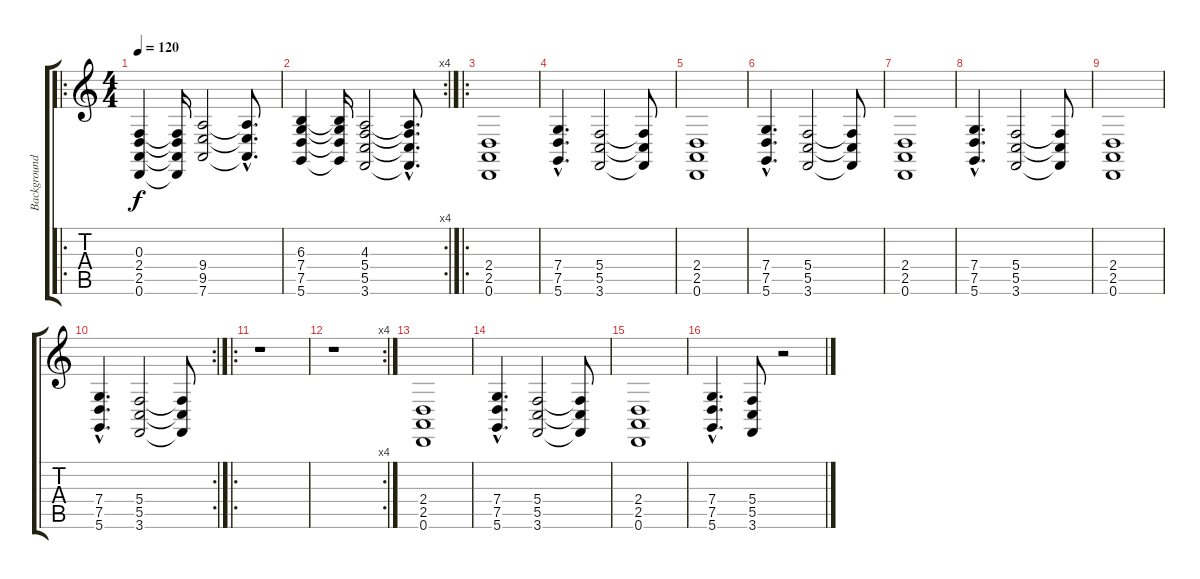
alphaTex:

\track ("Background" "Background") {instrument synthstrings2}
\staff {score tabs}
\tuning (D4 A3 F3 C3 G2 D2) {hide}
\ro
\ts (4 4)
\tempo 120
\clef g2
\ks c
(0.3 2.4 2.5 0.6).4{dy f instrument synthstrings2} (0.3{t} 2.4{t} 2.5{t} 0.6{t}).16 (9.4 9.5 7.6).2 (9.4{hac t} 9.5{hac t} 7.6{hac t}).8{d} |
\rc 4
(6.3 7.4 7.5 5.6).4 (6.3{t} 7.4{t} 7.5{t} 5.6{t}).16 (4.3 5.4 5.5 3.6).2 (4.3{hac t} 5.4{hac t} 5.5{hac t} 3.6{hac t}).8{d} |
\ro
(2.4 2.5 0.6).1 |
(7.4{hac} 7.5{hac} 5.6{hac}).4{d} (5.4 5.5 3.6).2 (5.4{t} 5.5{t} 3.6{t}).8 |
(2.4 2.5 0.6).1 |
(7.4{hac} 7.5{hac} 5.6{hac}).4{d} (5.4 5.5 3.6).2 (5.4{t} 5.5{t} 3.6{t}).8 |
(2.4 2.5 0.6).1 |
(7.4{hac} 7.5{hac} 5.6{hac}).4{d} (5.4 5.5 3.6).2 (5.4{t} 5.5{t} 3.6{t}).8 |
(2.4 2.5 0.6).1 |
\rc 2
(7.4{hac} 7.5{hac} 5.6{hac}).4{d} (5.4 5.5 3.6).2 (5.4{t} 5.5{t} 3.6{t}).8 |
\ro
r.1 |
\rc 4
r.1 |
(2.4 2.5 0.6).1 |
(7.4{hac} 7.5{hac} 5.6{hac}).4{d} (5.4 5.5 3.6).2 (5.4{t} 5.5{t} 3.6{t}).8 |
(2.4 2.5 0.6).1 |
(7.4{hac} 7.5{hac} 5.6{hac}).4{d} (5.4 5.5 3.6).8 r.2
